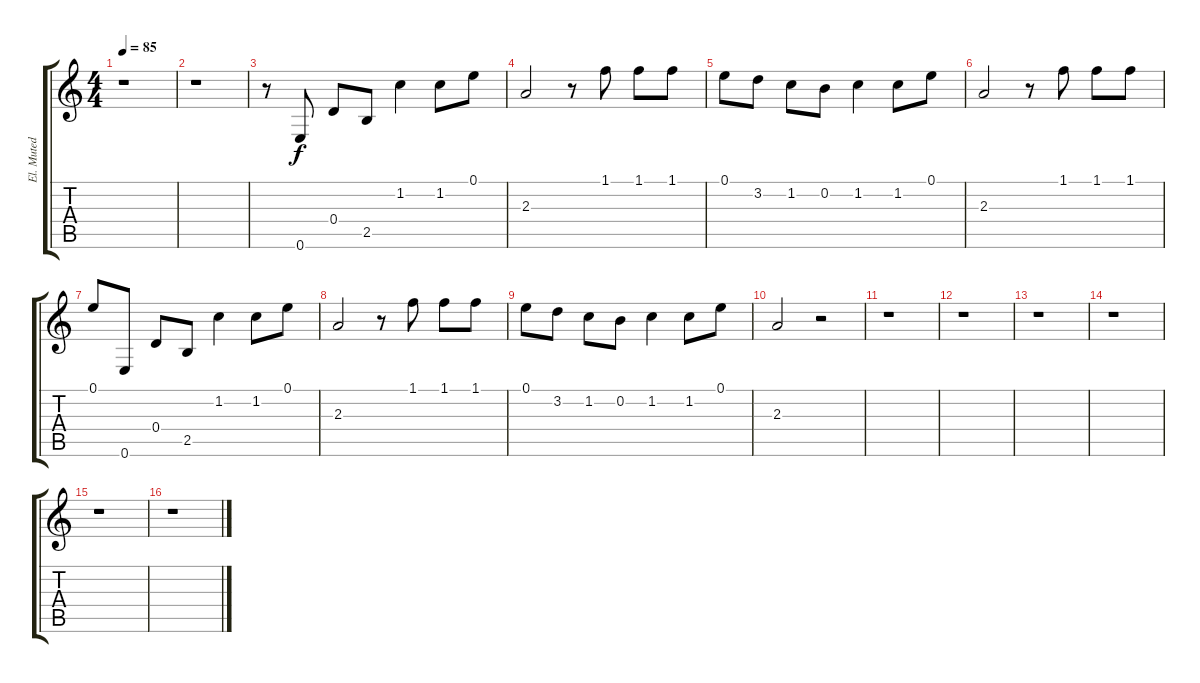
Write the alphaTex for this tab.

\track ("El. Muted Solo" "El. Muted ") {instrument electricguitarmuted}
\staff {score tabs}
\tuning (E4 B3 G3 D3 A2 E2) {hide}
\ts (4 4)
\tempo 85
\clef g2
\ks c
r.1{dy f} |
r.1 |
r.8 0.6.8 0.4.8 2.5.8 1.2.4 1.2.8 0.1.8 |
2.3.2 r.8 1.1.8 1.1.8 1.1.8 |
0.1.8 3.2.8 1.2.8 0.2.8 1.2.4 1.2.8 0.1.8 |
2.3.2 r.8 1.1.8 1.1.8 1.1.8 |
0.1.8 0.6.8 0.4.8 2.5.8 1.2.4 1.2.8 0.1.8 |
2.3.2 r.8 1.1.8 1.1.8 1.1.8 |
0.1.8 3.2.8 1.2.8 0.2.8 1.2.4 1.2.8 0.1.8 |
2.3.2 r.2 |
r.1 |
r.1 |
r.1 |
r.1 |
r.1 |
r.1
